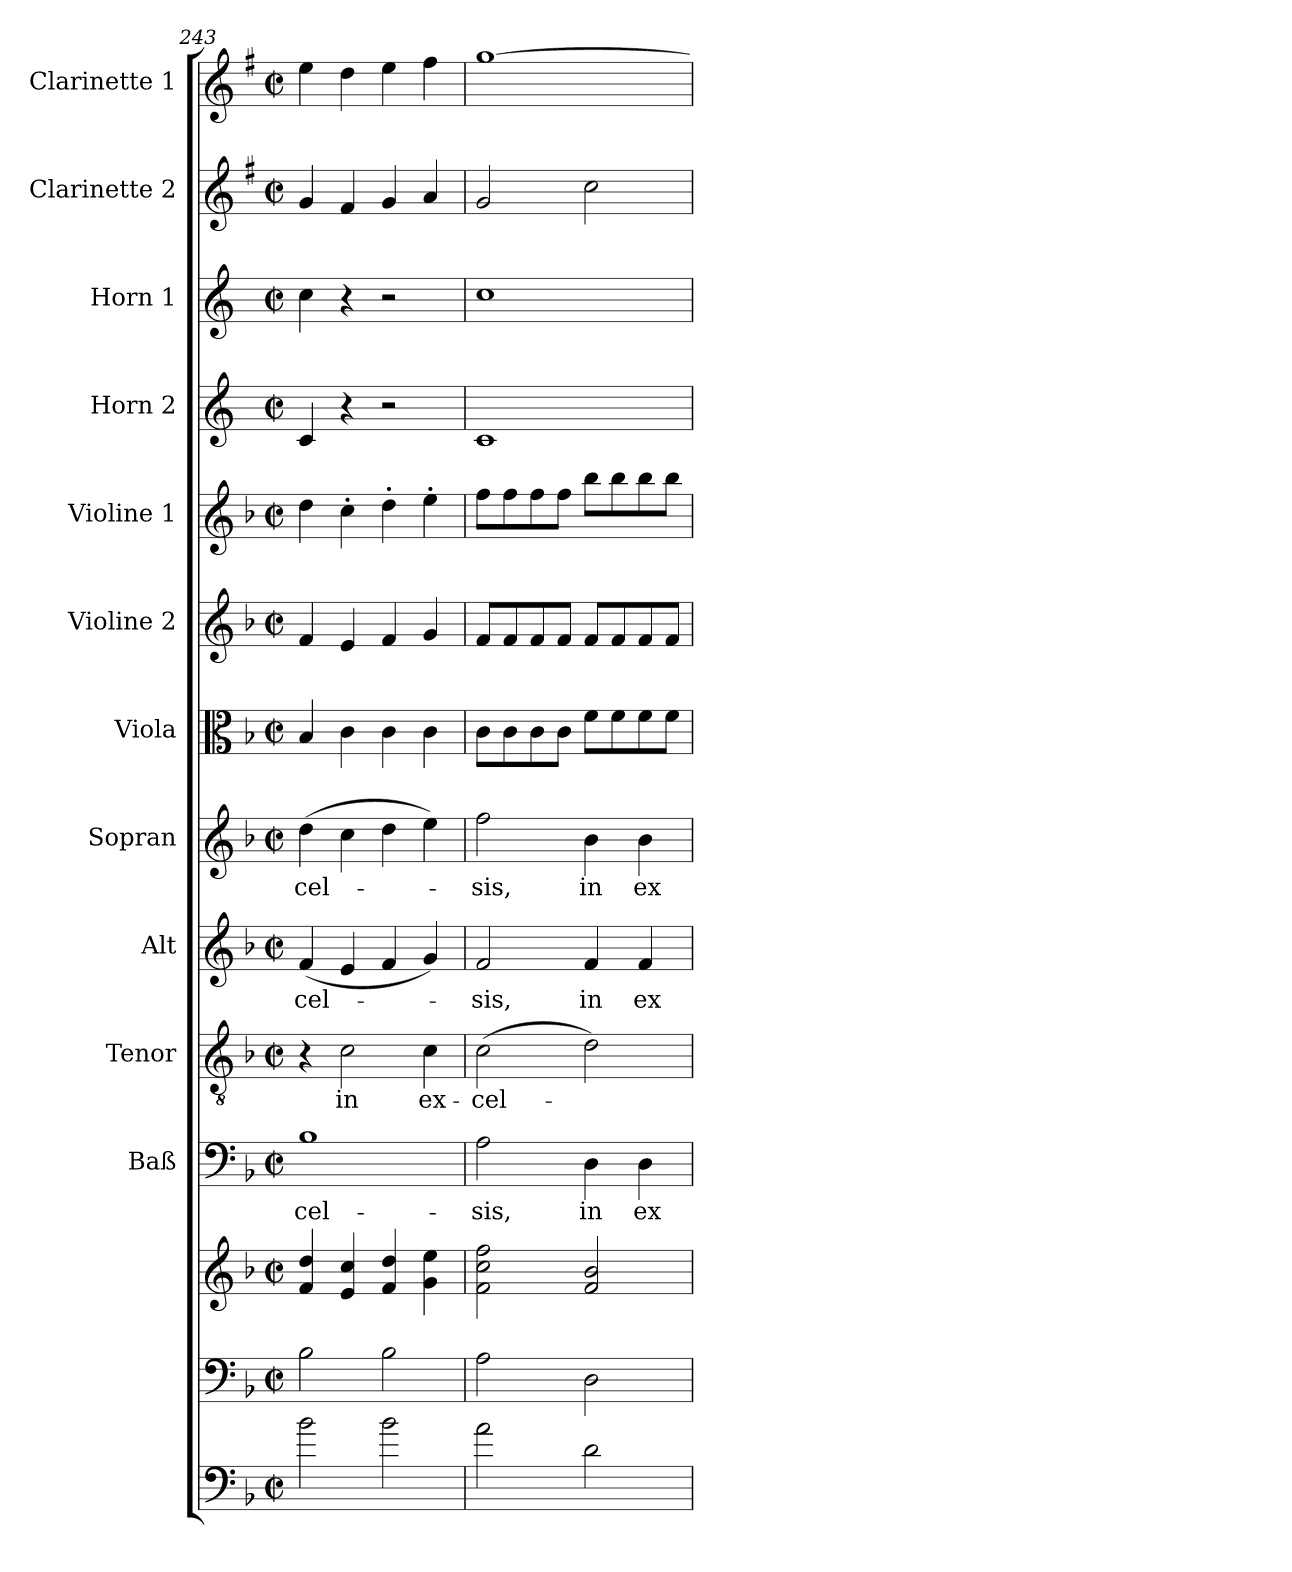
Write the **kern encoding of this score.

**kern	**kern	**kern	**kern	**text	**kern	**text	**kern	**text	**kern	**text	**kern	**kern	**kern	**kern	**kern	**kern	**kern
*part13	*part12	*part12	*part11	*part11	*part10	*part10	*part9	*part9	*part8	*part8	*part7	*part6	*part5	*part4	*part3	*part2	*part1
*staff14	*staff13	*staff12	*staff11	*staff11	*staff10	*staff10	*staff9	*staff9	*staff8	*staff8	*staff7	*staff6	*staff5	*staff4	*staff3	*staff2	*staff1
*	*	*	*I"Baß	*	*I"Tenor	*	*I"Alt	*	*I"Sopran	*	*I"Viola	*I"Violine 2	*I"Violine 1	*I"Horn 2	*I"Horn 1	*I"Clarinette 2	*I"Clarinette 1
*	*	*	*I'Baß	*	*I'Ten	*	*I'Alt	*	*I'Sop	*	*I'Vla.	*I'Vln. 2	*I'Vln. 1	*I'Hrn. 2	*I'Hrn. 1	*	*
*clefF4	*clefF4	*clefG2	*clefF4	*	*clefGv2	*	*clefG2	*	*clefG2	*	*clefC3	*clefG2	*clefG2	*clefG2	*clefG2	*clefG2	*clefG2
*ITrd7c12	*	*	*	*	*	*	*	*	*	*	*	*	*	*ITrd4c7	*ITrd4c7	*ITrd1c2	*ITrd1c2
*k[b-]	*k[b-]	*k[b-]	*k[b-]	*	*k[b-]	*	*k[b-]	*	*k[b-]	*	*k[b-]	*k[b-]	*k[b-]	*k[b-]	*k[b-]	*k[b-]	*k[b-]
*F:	*F:	*F:	*F:	*	*F:	*	*F:	*	*F:	*	*F:	*F:	*F:	*F:	*F:	*F:	*F:
*M2/2	*M2/2	*M2/2	*M2/2	*	*M2/2	*	*M2/2	*	*M2/2	*	*M2/2	*M2/2	*M2/2	*M2/2	*M2/2	*M2/2	*M2/2
*met(c|)	*met(c|)	*met(c|)	*met(c|)	*	*met(c|)	*	*met(c|)	*	*met(c|)	*	*met(c|)	*met(c|)	*met(c|)	*met(c|)	*met(c|)	*met(c|)	*met(c|)
=243	=243	=243	=243	=243	=243	=243	=243	=243	=243	=243	=243	=243	=243	=243	=243	=243	=243
!	!	!	!	!LO:LY:b	!	!	!	!LO:LY:b	!	!LO:LY:b	!	!	!	!	!	!	!
2B-\	2B-\	4f/ 4dd/	1B-	-cel-	4r	.	(<4f/	-cel-	(>4dd\	-cel-	4B-/	4f/	4dd\	4F/	4f\	4f/	4dd\
!	!	!	!	!	!	!LO:LY:b	!	!	!	!	!	!	!	!	!	!	!
.	.	4e/ 4cc/	.	.	2c\	in	4e/	.	4cc\	.	4c\	4e/	4cc'>\	4r	4r	4e/	4cc\
2B-\	2B-\	4f/ 4dd/	.	.	.	.	4f/	.	4dd\	.	4c\	4f/	4dd'>\	2r	2r	4f/	4dd\
!	!	!	!	!	!	!LO:LY:b	!	!	!	!	!	!	!	!	!	!	!
.	.	4g\ 4ee\	.	.	4c\	ex-	4g/)	.	4ee\)	.	4c\	4g/	4ee'>\	.	.	4g/	4ee\
=244	=244	=244	=244	=244	=244	=244	=244	=244	=244	=244	=244	=244	=244	=244	=244	=244	=244
!	!	!	!	!LO:LY:b	!	!LO:LY:b	!	!LO:LY:b	!	!LO:LY:b	!	!	!	!	!	!	!
2A\	2A\	2f\ 2cc\ 2ff\	2A\	-sis,	(>2c\	-cel-	2f/	-sis,	2ff\	-sis,	8c\L	8f/L	8ff\L	1F	1f	2f/	[1ff
.	.	.	.	.	.	.	.	.	.	.	8c\	8f/	8ff\	.	.	.	.
.	.	.	.	.	.	.	.	.	.	.	8c\	8f/	8ff\	.	.	.	.
.	.	.	.	.	.	.	.	.	.	.	8c\J	8f/J	8ff\J	.	.	.	.
!	!	!	!	!LO:LY:b	!	!	!	!LO:LY:b	!	!LO:LY:b	!	!	!	!	!	!	!
2D\	2D\	2f/ 2b-/	4D\	in	2d\)	.	4f/	in	4b-\	in	8f\L	8f/L	8bb-\L	.	.	2b-\	.
.	.	.	.	.	.	.	.	.	.	.	8f\	8f/	8bb-\	.	.	.	.
!	!	!	!	!LO:LY:b	!	!	!	!LO:LY:b	!	!LO:LY:b	!	!	!	!	!	!	!
.	.	.	4D\	ex-	.	.	4f/	ex-	4b-\	ex-	8f\	8f/	8bb-\	.	.	.	.
.	.	.	.	.	.	.	.	.	.	.	8f\J	8f/J	8bb-\J	.	.	.	.
=	=	=	=	=	=	=	=	=	=	=	=	=	=	=	=	=	=
*-	*-	*-	*-	*-	*-	*-	*-	*-	*-	*-	*-	*-	*-	*-	*-	*-	*-
